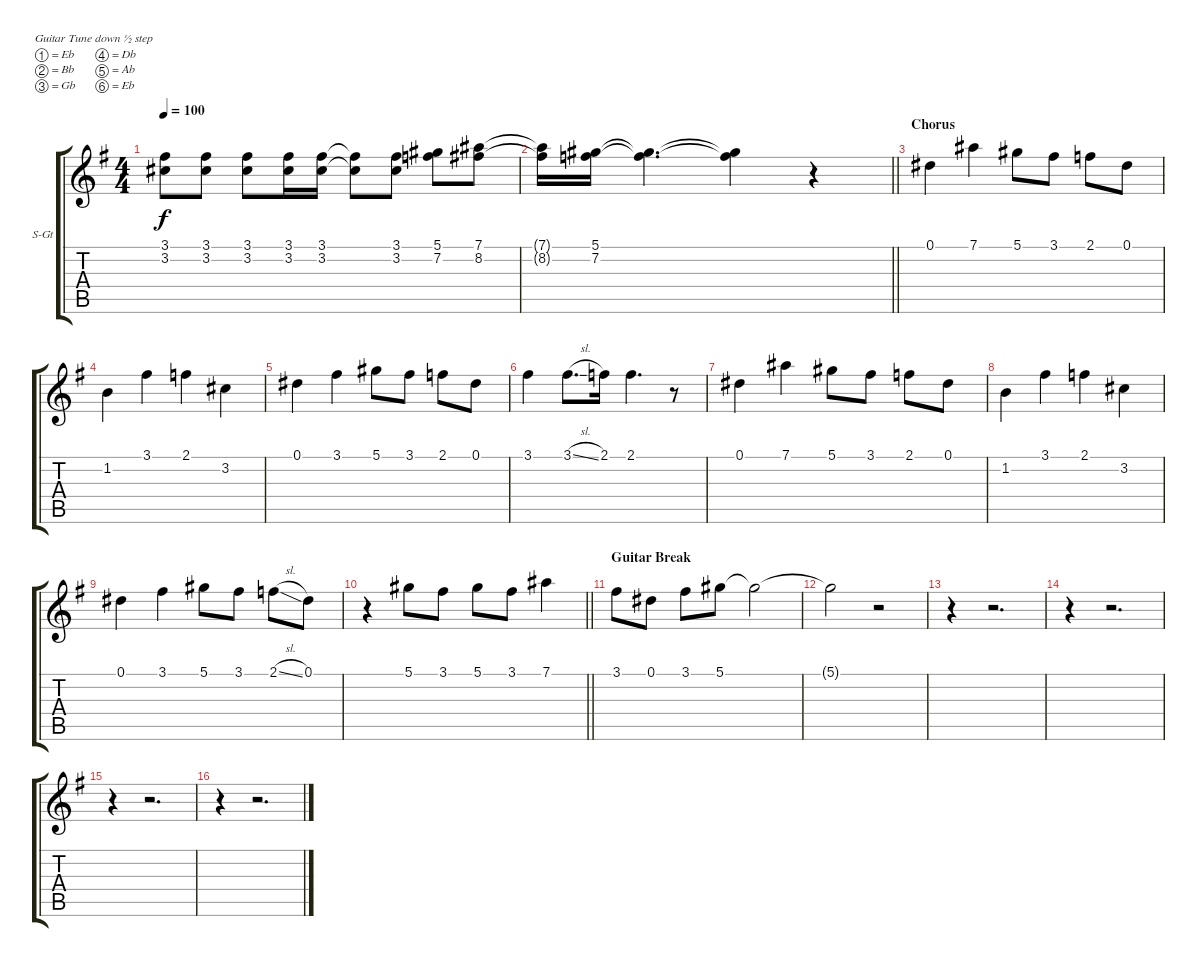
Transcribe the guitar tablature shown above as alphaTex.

\bracketExtendMode groupsimilarinstruments
\firstSystemTrackNameOrientation horizontal
\otherSystemsTrackNameOrientation horizontal
\track ("Вокал" "S-Gt") {mute instrument trumpet}
\staff {score tabs}
\tuning (Eb4 Bb3 Gb3 Db3 Ab2 Eb2)
\displaytranspose 12
\ts (4 4)
\tempo 100
\clef g2
\ks eminor
(3.1 3.2).8{dy f} (3.1 3.2).8 (3.1 3.2).8 (3.1 3.2).16 (3.1 3.2).16 (3.1{t} 3.2{t}).8 (3.1 3.2).8 (5.1 7.2).8 (7.1 8.2).8 |
\barLineRight lightlight
(7.1{t} 8.2{t}).16 (5.1 7.2).16 (5.1{t} 7.2{t}).4{d} (5.1{t} 7.2{t}).4 r.4 |
\section ("" "Chorus")
0.1.4 7.1.4 5.1.8 3.1.8 2.1.8 0.1.8 |
1.2.4 3.1.4 2.1.4 3.2.4 |
0.1.4 3.1.4 5.1.8 3.1.8 2.1.8 0.1.8 |
3.1.4 3.1{sl}.8{d} 2.1.16 2.1.4{d} r.8 |
0.1.4 7.1.4 5.1.8 3.1.8 2.1.8 0.1.8 |
1.2.4 3.1.4 2.1.4 3.2.4 |
0.1.4 3.1.4 5.1.8 3.1.8 2.1{sl}.8 0.1.8 |
\barLineRight lightlight
r.4 5.1.8 3.1.8 5.1.8 3.1.8 7.1.4 |
\section ("" "Guitar Break")
3.1.8 0.1.8 3.1.8 5.1.8 5.1{t}.2 |
5.1{t}.2 r.2 |
r.4 r.2{d} |
r.4 r.2{d} |
r.4 r.2{d} |
r.4 r.2{d}
